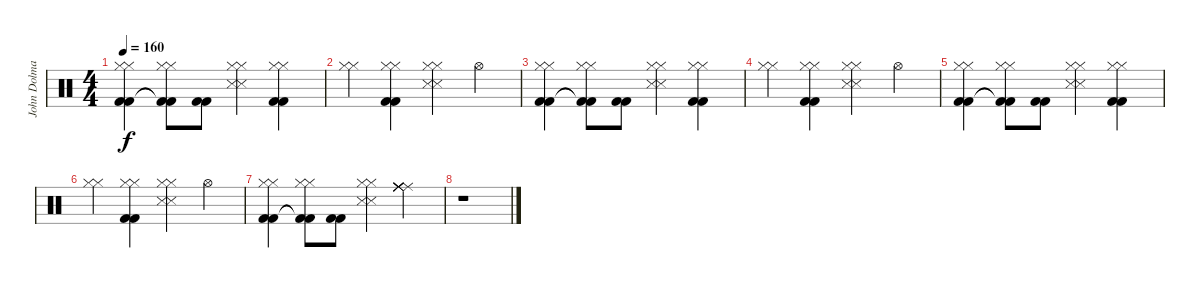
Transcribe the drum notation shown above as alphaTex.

\track ("John Dolmayan" "John Dolma") {instrument percussion}
\staff {score}
\articulation defaults
\ts (4 4)
\tempo 160
\clef neutral
\ks c
("Kick (hit) 2" "Kick (hit) 2" "Hi-Hat (closed)" "Hi-Hat (closed)").4{dy f} ("Kick (hit) 2"{t} "Kick (hit) 2"{t} "Hi-Hat (closed)" "Hi-Hat (closed)").8 ("Kick (hit) 2" "Kick (hit) 2").8 ("Snare (side stick) 3" "Snare (side stick) 3" "Hi-Hat (closed)" "Hi-Hat (closed)").4 ("Kick (hit) 2" "Kick (hit) 2" "Hi-Hat (closed)" "Hi-Hat (closed)").4 |
("Hi-Hat (closed)" "Hi-Hat (closed)").4 ("Kick (hit) 2" "Kick (hit) 2" "Hi-Hat (closed)" "Hi-Hat (closed)").4 ("Snare (side stick) 3" "Snare (side stick) 3" "Hi-Hat (closed)" "Hi-Hat (closed)").4 "Hi-Hat (open)".4 |
("Kick (hit) 2" "Kick (hit) 2" "Hi-Hat (closed)" "Hi-Hat (closed)").4 ("Kick (hit) 2"{t} "Kick (hit) 2"{t} "Hi-Hat (closed)" "Hi-Hat (closed)").8 ("Kick (hit) 2" "Kick (hit) 2").8 ("Snare (side stick) 3" "Snare (side stick) 3" "Hi-Hat (closed)" "Hi-Hat (closed)").4 ("Kick (hit) 2" "Kick (hit) 2" "Hi-Hat (closed)" "Hi-Hat (closed)").4 |
("Hi-Hat (closed)" "Hi-Hat (closed)").4 ("Kick (hit) 2" "Kick (hit) 2" "Hi-Hat (closed)" "Hi-Hat (closed)").4 ("Snare (side stick) 3" "Snare (side stick) 3" "Hi-Hat (closed)" "Hi-Hat (closed)").4 "Hi-Hat (open)".4 |
("Kick (hit) 2" "Kick (hit) 2" "Hi-Hat (closed)" "Hi-Hat (closed)").4 ("Kick (hit) 2"{t} "Kick (hit) 2"{t} "Hi-Hat (closed)" "Hi-Hat (closed)").8 ("Kick (hit) 2" "Kick (hit) 2").8 ("Snare (side stick) 3" "Snare (side stick) 3" "Hi-Hat (closed)" "Hi-Hat (closed)").4 ("Kick (hit) 2" "Kick (hit) 2" "Hi-Hat (closed)" "Hi-Hat (closed)").4 |
("Hi-Hat (closed)" "Hi-Hat (closed)").4 ("Kick (hit) 2" "Kick (hit) 2" "Hi-Hat (closed)" "Hi-Hat (closed)").4 ("Snare (side stick) 3" "Snare (side stick) 3" "Hi-Hat (closed)" "Hi-Hat (closed)").4 "Hi-Hat (open)".4 |
("Kick (hit) 2" "Kick (hit) 2" "Hi-Hat (closed)" "Hi-Hat (closed)").4 ("Kick (hit) 2"{t} "Kick (hit) 2"{t} "Hi-Hat (closed)" "Hi-Hat (closed)").8 ("Kick (hit) 2" "Kick (hit) 2").8 ("Snare (side stick) 3" "Snare (side stick) 3" "Hi-Hat (closed)" "Hi-Hat (closed)").4 ("Ride (middle)" "Ride (middle)" "Ride (middle)" "Ride (middle)" "Ride (middle)" "Ride (middle)").4 |
r.1
